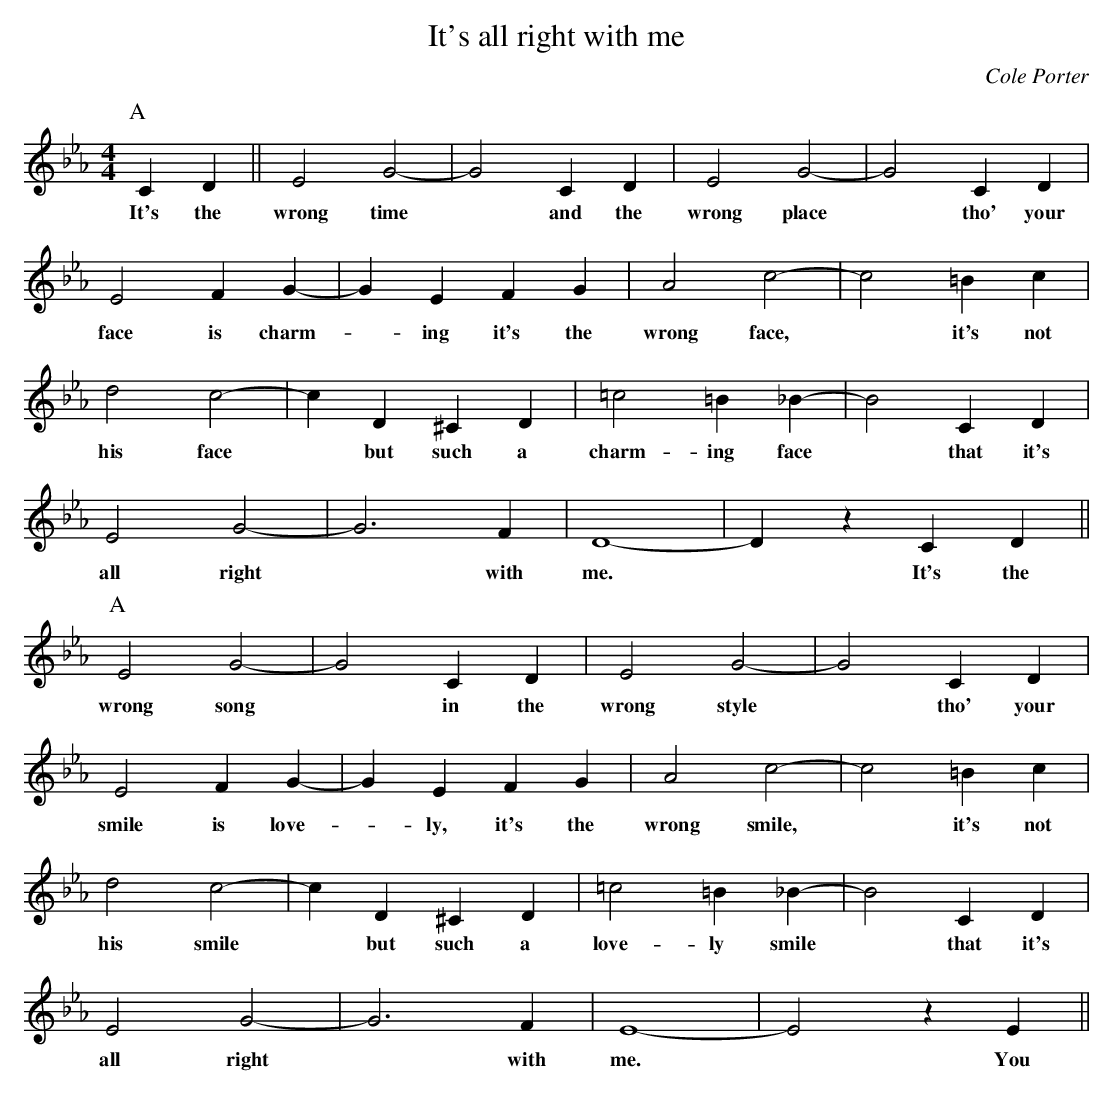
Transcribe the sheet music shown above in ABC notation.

X:1
T: It's all right with me
C:Cole Porter
M:4/4
L:1/4
K:Eb
P: A
CD || E2G2- | G2CD | E2G2- | G2CD |
w:It's the wrong time* and the wrong place* tho' your
E2FG- | GEFG | A2c2- | c2=Bc |
w:face is charm-*ing it's the wrong face,* it's not
d2c2- | cD^CD | =c2=B_B- | B2CD |
w:his face* but such a  charm-ing face* that it's
E2G2- | G3F | D4- | DzCD ||
w:all right* with me.* It's the
P: A
E2G2- | G2CD | E2G2- | G2CD |
w:wrong song* in the wrong style* tho' your
E2FG- | GEFG | A2c2- | c2=Bc |
w:smile is love-*ly, it's the wrong smile,* it's not
d2c2- | cD^CD | =c2=B_B- | B2CD |
w:his smile* but such a  love-ly smile* that it's
E2G2- | G3F | E4- | E2zE ||
w:all right* with me.* You
